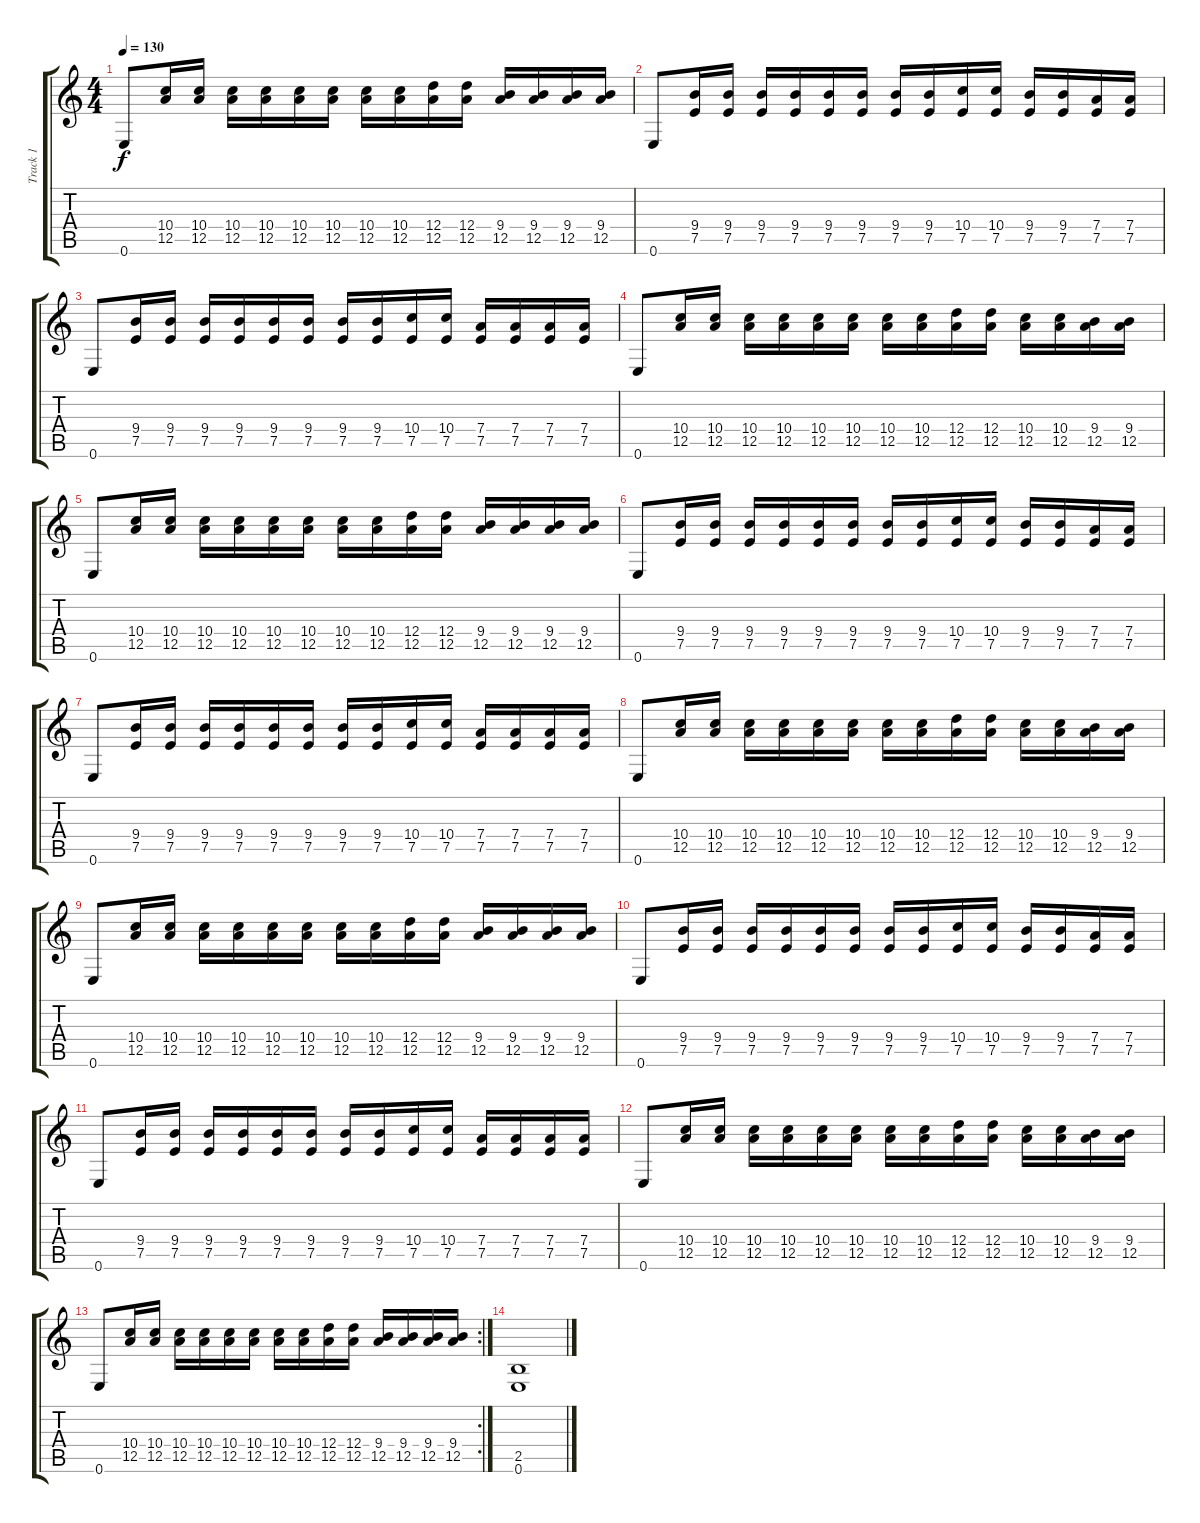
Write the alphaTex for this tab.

\track ("Track 1" "Track 1") {instrument distortionguitar}
\staff {score tabs}
\tuning (E4 B3 G3 D3 A2 E2) {hide}
\ts (4 4)
\tempo 130
\clef g2
\ks c
0.6.8{dy f} (10.4 12.5).16 (10.4 12.5).16 (10.4 12.5).16 (10.4 12.5).16 (10.4 12.5).16 (10.4 12.5).16 (10.4 12.5).16 (10.4 12.5).16 (12.4 12.5).16 (12.4 12.5).16 (9.4 12.5).16 (9.4 12.5).16 (9.4 12.5).16 (9.4 12.5).16 |
0.6.8 (9.4 7.5).16 (9.4 7.5).16 (9.4 7.5).16 (9.4 7.5).16 (9.4 7.5).16 (9.4 7.5).16 (9.4 7.5).16 (9.4 7.5).16 (10.4 7.5).16 (10.4 7.5).16 (9.4 7.5).16 (9.4 7.5).16 (7.4 7.5).16 (7.4 7.5).16 |
0.6.8 (9.4 7.5).16 (9.4 7.5).16 (9.4 7.5).16 (9.4 7.5).16 (9.4 7.5).16 (9.4 7.5).16 (9.4 7.5).16 (9.4 7.5).16 (10.4 7.5).16 (10.4 7.5).16 (7.4 7.5).16 (7.4 7.5).16 (7.4 7.5).16 (7.4 7.5).16 |
0.6.8 (10.4 12.5).16 (10.4 12.5).16 (10.4 12.5).16 (10.4 12.5).16 (10.4 12.5).16 (10.4 12.5).16 (10.4 12.5).16 (10.4 12.5).16 (12.4 12.5).16 (12.4 12.5).16 (10.4 12.5).16 (10.4 12.5).16 (9.4 12.5).16 (9.4 12.5).16 |
0.6.8 (10.4 12.5).16 (10.4 12.5).16 (10.4 12.5).16 (10.4 12.5).16 (10.4 12.5).16 (10.4 12.5).16 (10.4 12.5).16 (10.4 12.5).16 (12.4 12.5).16 (12.4 12.5).16 (9.4 12.5).16 (9.4 12.5).16 (9.4 12.5).16 (9.4 12.5).16 |
0.6.8 (9.4 7.5).16 (9.4 7.5).16 (9.4 7.5).16 (9.4 7.5).16 (9.4 7.5).16 (9.4 7.5).16 (9.4 7.5).16 (9.4 7.5).16 (10.4 7.5).16 (10.4 7.5).16 (9.4 7.5).16 (9.4 7.5).16 (7.4 7.5).16 (7.4 7.5).16 |
0.6.8 (9.4 7.5).16 (9.4 7.5).16 (9.4 7.5).16 (9.4 7.5).16 (9.4 7.5).16 (9.4 7.5).16 (9.4 7.5).16 (9.4 7.5).16 (10.4 7.5).16 (10.4 7.5).16 (7.4 7.5).16 (7.4 7.5).16 (7.4 7.5).16 (7.4 7.5).16 |
0.6.8 (10.4 12.5).16 (10.4 12.5).16 (10.4 12.5).16 (10.4 12.5).16 (10.4 12.5).16 (10.4 12.5).16 (10.4 12.5).16 (10.4 12.5).16 (12.4 12.5).16 (12.4 12.5).16 (10.4 12.5).16 (10.4 12.5).16 (9.4 12.5).16 (9.4 12.5).16 |
0.6.8 (10.4 12.5).16 (10.4 12.5).16 (10.4 12.5).16 (10.4 12.5).16 (10.4 12.5).16 (10.4 12.5).16 (10.4 12.5).16 (10.4 12.5).16 (12.4 12.5).16 (12.4 12.5).16 (9.4 12.5).16 (9.4 12.5).16 (9.4 12.5).16 (9.4 12.5).16 |
0.6.8 (9.4 7.5).16 (9.4 7.5).16 (9.4 7.5).16 (9.4 7.5).16 (9.4 7.5).16 (9.4 7.5).16 (9.4 7.5).16 (9.4 7.5).16 (10.4 7.5).16 (10.4 7.5).16 (9.4 7.5).16 (9.4 7.5).16 (7.4 7.5).16 (7.4 7.5).16 |
0.6.8 (9.4 7.5).16 (9.4 7.5).16 (9.4 7.5).16 (9.4 7.5).16 (9.4 7.5).16 (9.4 7.5).16 (9.4 7.5).16 (9.4 7.5).16 (10.4 7.5).16 (10.4 7.5).16 (7.4 7.5).16 (7.4 7.5).16 (7.4 7.5).16 (7.4 7.5).16 |
0.6.8 (10.4 12.5).16 (10.4 12.5).16 (10.4 12.5).16 (10.4 12.5).16 (10.4 12.5).16 (10.4 12.5).16 (10.4 12.5).16 (10.4 12.5).16 (12.4 12.5).16 (12.4 12.5).16 (10.4 12.5).16 (10.4 12.5).16 (9.4 12.5).16 (9.4 12.5).16 |
\rc 2
0.6.8 (10.4 12.5).16 (10.4 12.5).16 (10.4 12.5).16 (10.4 12.5).16 (10.4 12.5).16 (10.4 12.5).16 (10.4 12.5).16 (10.4 12.5).16 (12.4 12.5).16 (12.4 12.5).16 (9.4 12.5).16 (9.4 12.5).16 (9.4 12.5).16 (9.4 12.5).16 |
(2.5 0.6).1
